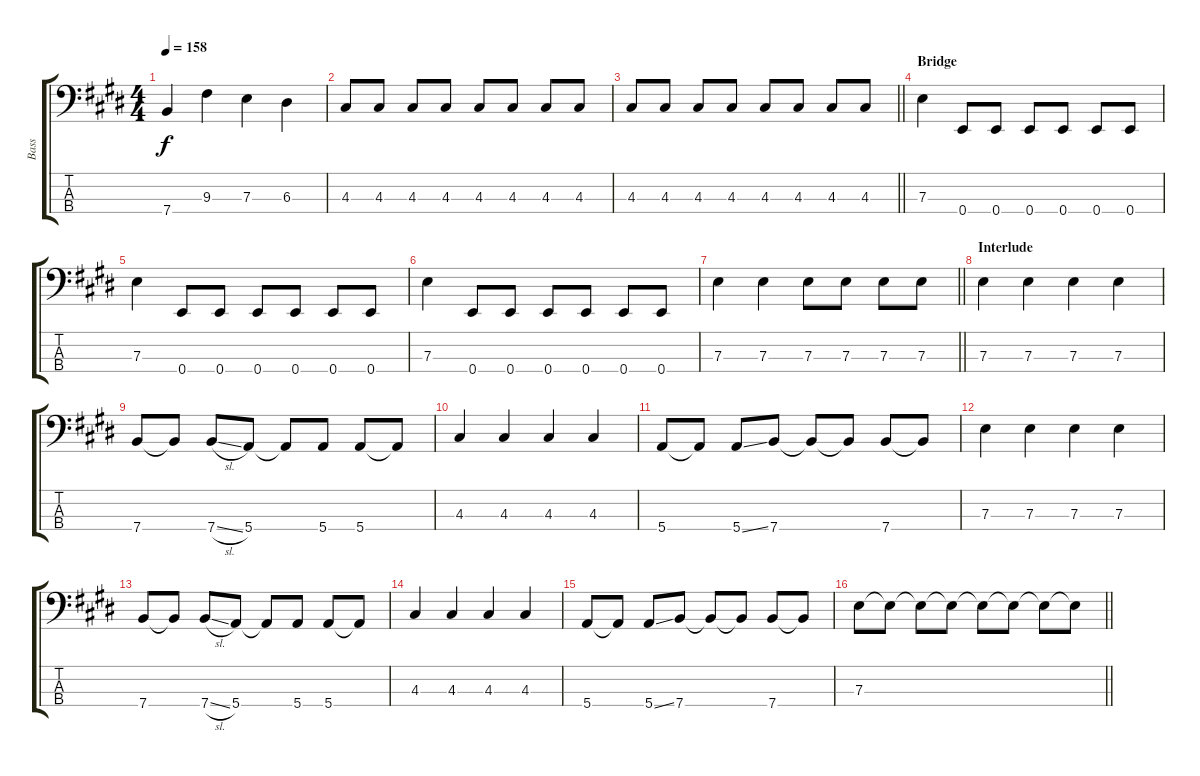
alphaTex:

\track ("Bass" "Bass") {instrument electricbasspick}
\staff {score tabs}
\tuning (G2 D2 A1 E1) {hide}
\ts (4 4)
\tempo 158
\clef f4
\ks c#minor
7.4.4{dy f} 9.3.4 7.3.4 6.3.4 |
4.3.8 4.3.8 4.3.8 4.3.8 4.3.8 4.3.8 4.3.8 4.3.8 |
\barLineRight lightlight
4.3.8 4.3.8 4.3.8 4.3.8 4.3.8 4.3.8 4.3.8 4.3.8 |
\section ("" "Bridge")
\ks e
7.3.4 0.4.8 0.4.8 0.4.8 0.4.8 0.4.8 0.4.8 |
\ks c#minor
7.3.4 0.4.8 0.4.8 0.4.8 0.4.8 0.4.8 0.4.8 |
\ks e
7.3.4 0.4.8 0.4.8 0.4.8 0.4.8 0.4.8 0.4.8 |
\barLineRight lightlight
\ks c#minor
7.3.4 7.3.4 7.3.8 7.3.8 7.3.8 7.3.8 |
\section ("" "Interlude")
\ks e
7.3.4 7.3.4 7.3.4 7.3.4 |
7.4.8 7.4{t}.8 7.4{sl}.8 5.4.8 5.4{t}.8 5.4.8 5.4.8 5.4{t}.8 |
\ks c#minor
4.3.4 4.3.4 4.3.4 4.3.4 |
5.4.8 5.4{t}.8 5.4{ss}.8 7.4.8 7.4{t}.8 7.4{t}.8 7.4.8 7.4{t}.8 |
\ks e
7.3.4 7.3.4 7.3.4 7.3.4 |
7.4.8 7.4{t}.8 7.4{sl}.8 5.4.8 5.4{t}.8 5.4.8 5.4.8 5.4{t}.8 |
\ks c#minor
4.3.4 4.3.4 4.3.4 4.3.4 |
5.4.8 5.4{t}.8 5.4{ss}.8 7.4.8 7.4{t}.8 7.4{t}.8 7.4.8 7.4{t}.8 |
\barLineRight lightlight
7.3.8 7.3{t}.8 7.3{t}.8 7.3{t}.8 7.3{t}.8 7.3{t}.8 7.3{t}.8 7.3{t}.8
